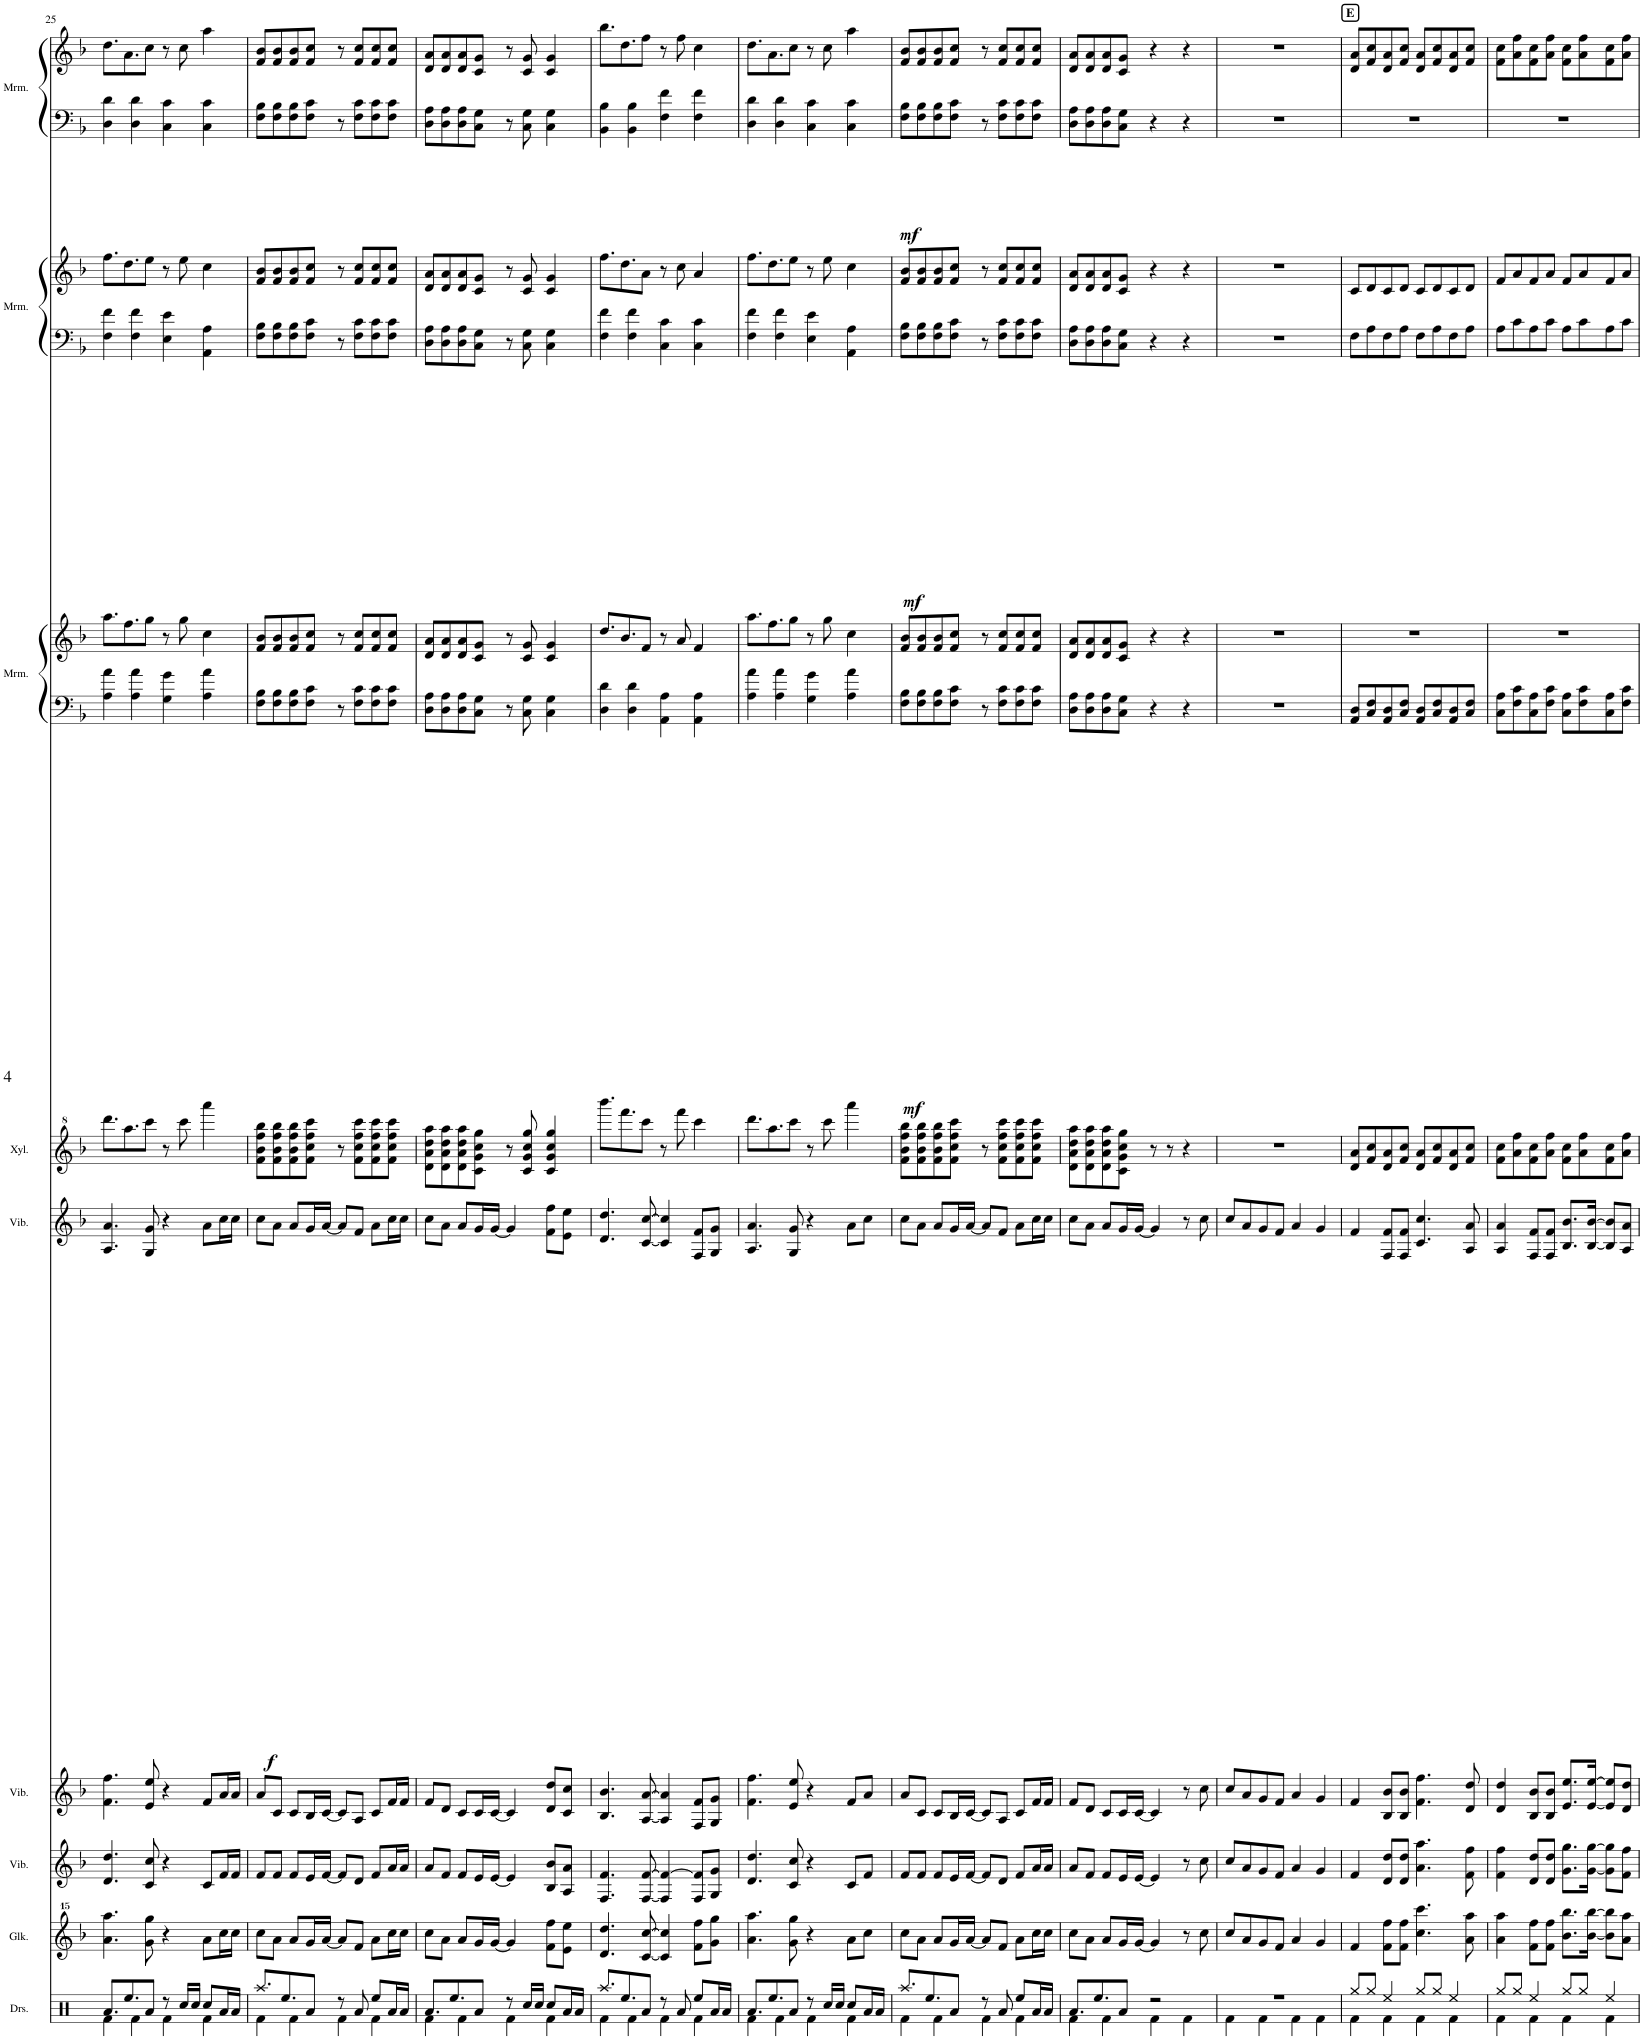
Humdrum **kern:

**kern	**kern	**kern	**kern	**kern	**dynam	**kern	**kern	**kern	**dynam	**kern	**kern	**dynam	**kern	**kern	**dynam
*part9	*part8	*part7	*part6	*part5	*part5	*part4	*part3	*part3	*part3	*part2	*part2	*part2	*part1	*part1	*part1
*staff12	*staff11	*staff10	*staff9	*staff8	*staff8	*staff7	*staff6	*staff5	*staff5/6	*staff4	*staff3	*staff3/4	*staff2	*staff1	*staff1/2
*I"Drumset	*I"Glockenspiel	*I"Vibraphone	*I"Vibraphone	*I"Vibraphone	*	*I"Xylophone	*I"Marimba	*	*	*I"Marimba	*	*	*I"Marimba	*	*
*I'Drs.	*I'Glk.	*I'Vib.	*I'Vib.	*I'Vib.	*	*I'Xyl.	*I'Mrm.	*	*	*I'Mrm.	*	*	*I'Mrm.	*	*
!!LO:PB:g=z
*clefX	*clefG^^2	*clefG2	*clefG2	*clefG2	*	*clefG^2	*clefF4	*clefG2	*	*clefF4	*clefG2	*	*clefF4	*clefG2	*
*k[]	*k[b-]	*k[b-]	*k[b-]	*k[b-]	*	*k[b-]	*k[b-]	*k[b-]	*	*k[b-]	*k[b-]	*	*k[b-]	*k[b-]	*
*M4/4	*M4/4	*M4/4	*M4/4	*M4/4	*	*M4/4	*M4/4	*M4/4	*	*M4/4	*M4/4	*	*M4/4	*M4/4	*
=25	=25	=25	=25	=25	=25	=25	=25	=25	=25	=25	=25	=25	=25	=25	=25
*^	*	*	*	*	*	*	*	*	*	*	*	*	*	*	*
8.Ra/L	4Rf\	4.aaa\ 4.aaaa\	4.d/ 4.dd/	4.f\ 4.ff\	4.A/ 4.a/	.	8.dddd\L	4A\ 4a\	8.aa\L	.	4F\ 4f\	8.ff\L	.	4D\ 4d\	8.dd\L	.
8.Ree/	.	.	.	.	.	.	8.aaa\	.	8.ff\	.	.	8.dd\	.	.	8.a\	.
.	4Rf\	.	.	.	.	.	.	4A\ 4a\	.	.	4F\ 4f\	.	.	4D\ 4d\	.	.
8Ra/J	.	8ggg\ 8gggg\	8c/ 8cc/	8e/ 8ee/	8G/ 8g/	.	8cccc\J	.	8gg\J	.	.	8ee\J	.	.	8cc\J	.
8r	4Rf\	4r	4r	4r	4r	.	8r	4G\ 4g\	8r	.	4E\ 4e\	8r	.	4C\ 4c\	8r	.
16Rcc/LL	.	.	.	.	.	.	8cccc\	.	8gg\	.	.	8ee\	.	.	8cc\	.
16Rcc/JJ	.	.	.	.	.	.	.	.	.	.	.	.	.	.	.	.
8Rcc/L	4Rf\	8aaa\L	8c/L	8f/L	8a\L	.	4aaaa\	4A\ 4a\	4cc\	.	4AA\ 4A\	4cc\	.	4C\ 4c\	4aa\	.
16Ra/L	.	16cccc\L	16f/L	16a/L	16cc\L	.	.	.	.	.	.	.	.	.	.	.
16Ra/JJ	.	16cccc\JJ	16f/JJ	16a/JJ	16cc\JJ	.	.	.	.	.	.	.	.	.	.	.
=26	=26	=26	=26	=26	=26	=26	=26	=26	=26	=26	=26	=26	=26	=26	=26	=26
!	!	!	!	!	!	!LO:DY:b	!	!	!	!	!	!	!	!	!	!
8.Raa/L	4Rf\	8cccc\L	8f/L	8a/L	8cc\L	f	8ff\ 8bb-\ 8fff\ 8bbb-\L	8F\ 8B-\L	8f/ 8b-/L	.	8F\ 8B-\L	8f/ 8b-/L	.	8F\ 8B-\L	8f/ 8b-/L	.
.	.	8aaa\J	8f/J	8c/J	8a\J	.	8ff\ 8bb-\ 8fff\ 8bbb-\	8F\ 8B-\	8f/ 8b-/	.	8F\ 8B-\	8f/ 8b-/	.	8F\ 8B-\	8f/ 8b-/	.
8.Ree/	.	.	.	.	.	.	.	.	.	.	.	.	.	.	.	.
.	4Rf\	8aaa/L	8f/L	8c/L	8a/L	.	8ff\ 8bb-\ 8fff\ 8bbb-\	8F\ 8B-\	8f/ 8b-/	.	8F\ 8B-\	8f/ 8b-/	.	8F\ 8B-\	8f/ 8b-/	.
8Ra/J	.	16ggg/L	16e/L	16B-/L	16g/L	.	8ff\ 8ccc\ 8fff\ 8cccc\J	8F\ 8c\J	8f/ 8cc/J	.	8F\ 8c\J	8f/ 8cc/J	.	8F\ 8c\J	8f/ 8cc/J	.
.	.	[16aaa/JJ	[16f/JJ	[16c/JJ	[16a/JJ	.	.	.	.	.	.	.	.	.	.	.
8r	4Rf\	8aaa/L]	8f/L]	8c/L]	8a/L]	.	8r	8r	8r	.	8r	8r	.	8r	8r	.
8Ra/	.	8fff/J	8d/J	8A/J	8f/J	.	8ff\ 8ccc\ 8fff\ 8cccc\L	8F\ 8c\L	8f/ 8cc/L	.	8F\ 8c\L	8f/ 8cc/L	.	8F\ 8c\L	8f/ 8cc/L	.
8Ree/L	4Rf\	8aaa\L	8f/L	8c/L	8a\L	.	8ff\ 8ccc\ 8fff\ 8cccc\	8F\ 8c\	8f/ 8cc/	.	8F\ 8c\	8f/ 8cc/	.	8F\ 8c\	8f/ 8cc/	.
16Ra/L	.	16cccc\L	16a/L	16f/L	16cc\L	.	8ff\ 8ccc\ 8fff\ 8cccc\J	8F\ 8c\J	8f/ 8cc/J	.	8F\ 8c\J	8f/ 8cc/J	.	8F\ 8c\J	8f/ 8cc/J	.
16Ra/JJ	.	16cccc\JJ	16a/JJ	16f/JJ	16cc\JJ	.	.	.	.	.	.	.	.	.	.	.
=27	=27	=27	=27	=27	=27	=27	=27	=27	=27	=27	=27	=27	=27	=27	=27	=27
8.Ra/L	4Rf\	8cccc\L	8a/L	8f/L	8cc\L	.	8dd\ 8aa\ 8ddd\ 8aaa\L	8D\ 8A\L	8d/ 8a/L	.	8D\ 8A\L	8d/ 8a/L	.	8D\ 8A\L	8d/ 8a/L	.
.	.	8aaa\J	8f/J	8d/J	8a\J	.	8dd\ 8aa\ 8ddd\ 8aaa\	8D\ 8A\	8d/ 8a/	.	8D\ 8A\	8d/ 8a/	.	8D\ 8A\	8d/ 8a/	.
8.Ree/	.	.	.	.	.	.	.	.	.	.	.	.	.	.	.	.
.	4Rf\	8aaa/L	8f/L	8c/L	8a/L	.	8dd\ 8aa\ 8ddd\ 8aaa\	8D\ 8A\	8d/ 8a/	.	8D\ 8A\	8d/ 8a/	.	8D\ 8A\	8d/ 8a/	.
8Ra/J	.	16ggg/L	16e/L	16c/L	16g/L	.	8cc\ 8gg\ 8ccc\ 8ggg\J	8C\ 8G\J	8c/ 8g/J	.	8C\ 8G\J	8c/ 8g/J	.	8C\ 8G\J	8c/ 8g/J	.
.	.	[16ggg/JJ	[16e/JJ	[16c/JJ	[16g/JJ	.	.	.	.	.	.	.	.	.	.	.
8r	4Rf\	4ggg/]	4e/]	4c/]	4g/]	.	8r	8r	8r	.	8r	8r	.	8r	8r	.
16Rcc/LL	.	.	.	.	.	.	8cc/ 8gg/ 8ccc/ 8ggg/	8C\ 8G\	8c/ 8g/	.	8C\ 8G\	8c/ 8g/	.	8C\ 8G\	8c/ 8g/	.
16Rcc/JJ	.	.	.	.	.	.	.	.	.	.	.	.	.	.	.	.
8Rcc/L	4Rf\	8fff\ 8ffff\L	8B-/ 8b-/L	8d/ 8dd/L	8f\ 8ff\L	.	4cc/ 4gg/ 4ccc/ 4ggg/	4C\ 4G\	4c/ 4g/	.	4C\ 4G\	4c/ 4g/	.	4C\ 4G\	4c/ 4g/	.
16Ra/L	.	8eee\ 8eeee\J	8A/ 8a/J	8c/ 8cc/J	8e\ 8ee\J	.	.	.	.	.	.	.	.	.	.	.
16Ra/JJ	.	.	.	.	.	.	.	.	.	.	.	.	.	.	.	.
=28	=28	=28	=28	=28	=28	=28	=28	=28	=28	=28	=28	=28	=28	=28	=28	=28
8.Raa/L	4Rf\	4.ddd/ 4.dddd/	4.F/ 4.f/	4.B-/ 4.b-/	4.d/ 4.dd/	.	8.bbbb-\L	4D\ 4d\	8.dd/L	.	4F\ 4f\	8.ff\L	.	4BB-\ 4B-\	8.bb-\L	.
8.Ree/	.	.	.	.	.	.	8.ffff\	.	8.b-/	.	.	8.dd\	.	.	8.dd\	.
.	4Rf\	.	.	.	.	.	.	4D\ 4d\	.	.	4F\ 4f\	.	.	4BB-\ 4B-\	.	.
8Ra/J	.	[8ccc/ [8cccc/	[8F/ [8f/	[8A/ [8a/	[8c/ [8cc/	.	8cccc\J	.	8f/J	.	.	8a\J	.	.	8ff\J	.
8r	4Rf\	4ccc/] 4cccc/]	4F/] 4f/_	4A/] 4a/]	4c/] 4cc/]	.	8r	4AA\ 4A\	8r	.	4C\ 4c\	8r	.	4F\ 4f\	8r	.
8Ra/	.	.	.	.	.	.	8ffff\	.	8a/	.	.	8cc\	.	.	8ff\	.
8Ree/L	4Rf\	8fff\ 8ffff\L	8F/ 8f/]L	8F/ 8f/L	8F/ 8f/L	.	4cccc\	4AA\ 4A\	4f/	.	4C\ 4c\	4a/	.	4F\ 4f\	4cc\	.
16Ra/L	.	8ggg\ 8gggg\J	8G/ 8g/J	8G/ 8g/J	8G/ 8g/J	.	.	.	.	.	.	.	.	.	.	.
16Ra/JJ	.	.	.	.	.	.	.	.	.	.	.	.	.	.	.	.
=29	=29	=29	=29	=29	=29	=29	=29	=29	=29	=29	=29	=29	=29	=29	=29	=29
8.Ra/L	4Rf\	4.aaa\ 4.aaaa\	4.d/ 4.dd/	4.f\ 4.ff\	4.A/ 4.a/	.	8.dddd\L	4A\ 4a\	8.aa\L	.	4F\ 4f\	8.ff\L	.	4D\ 4d\	8.dd\L	.
8.Ree/	.	.	.	.	.	.	8.aaa\	.	8.ff\	.	.	8.dd\	.	.	8.a\	.
.	4Rf\	.	.	.	.	.	.	4A\ 4a\	.	.	4F\ 4f\	.	.	4D\ 4d\	.	.
8Ra/J	.	8ggg\ 8gggg\	8c/ 8cc/	8e/ 8ee/	8G/ 8g/	.	8cccc\J	.	8gg\J	.	.	8ee\J	.	.	8cc\J	.
8r	4Rf\	4r	4r	4r	4r	.	8r	4G\ 4g\	8r	.	4E\ 4e\	8r	.	4C\ 4c\	8r	.
16Rcc/LL	.	.	.	.	.	.	8cccc\	.	8gg\	.	.	8ee\	.	.	8cc\	.
16Rcc/JJ	.	.	.	.	.	.	.	.	.	.	.	.	.	.	.	.
8Rcc/L	4Rf\	8aaa\L	8c/L	8f/L	8a\L	.	4aaaa\	4A\ 4a\	4cc\	.	4AA\ 4A\	4cc\	.	4C\ 4c\	4aa\	.
16Ra/L	.	8cccc\J	8f/J	8a/J	8cc\J	.	.	.	.	.	.	.	.	.	.	.
16Ra/JJ	.	.	.	.	.	.	.	.	.	.	.	.	.	.	.	.
=30	=30	=30	=30	=30	=30	=30	=30	=30	=30	=30	=30	=30	=30	=30	=30	=30
!	!	!	!	!	!	!	!	!	!	!LO:DY:b=2	!	!	!LO:DY:b=2	!	!	!LO:DY:b=2
8.Raa/L	4Rf\	8cccc\L	8f/L	8a/L	8cc\L	.	8ff\ 8bb-\ 8fff\ 8bbb-\L	8F\ 8B-\L	8f/ 8b-/L	mf	8F\ 8B-\L	8f/ 8b-/L	mf	8F\ 8B-\L	8f/ 8b-/L	mf
.	.	8aaa\J	8f/J	8c/J	8a\J	.	8ff\ 8bb-\ 8fff\ 8bbb-\	8F\ 8B-\	8f/ 8b-/	.	8F\ 8B-\	8f/ 8b-/	.	8F\ 8B-\	8f/ 8b-/	.
8.Ree/	.	.	.	.	.	.	.	.	.	.	.	.	.	.	.	.
.	4Rf\	8aaa/L	8f/L	8c/L	8a/L	.	8ff\ 8bb-\ 8fff\ 8bbb-\	8F\ 8B-\	8f/ 8b-/	.	8F\ 8B-\	8f/ 8b-/	.	8F\ 8B-\	8f/ 8b-/	.
8Ra/J	.	16ggg/L	16e/L	16B-/L	16g/L	.	8ff\ 8ccc\ 8fff\ 8cccc\J	8F\ 8c\J	8f/ 8cc/J	.	8F\ 8c\J	8f/ 8cc/J	.	8F\ 8c\J	8f/ 8cc/J	.
.	.	[16aaa/JJ	[16f/JJ	[16c/JJ	[16a/JJ	.	.	.	.	.	.	.	.	.	.	.
8r	4Rf\	8aaa/L]	8f/L]	8c/L]	8a/L]	.	8r	8r	8r	.	8r	8r	.	8r	8r	.
8Ra/	.	8fff/J	8d/J	8A/J	8f/J	.	8ff\ 8ccc\ 8fff\ 8cccc\L	8F\ 8c\L	8f/ 8cc/L	.	8F\ 8c\L	8f/ 8cc/L	.	8F\ 8c\L	8f/ 8cc/L	.
8Ree/L	4Rf\	8aaa\L	8f/L	8c/L	8a\L	.	8ff\ 8ccc\ 8fff\ 8cccc\	8F\ 8c\	8f/ 8cc/	.	8F\ 8c\	8f/ 8cc/	.	8F\ 8c\	8f/ 8cc/	.
16Ra/L	.	16cccc\L	16a/L	16f/L	16cc\L	.	8ff\ 8ccc\ 8fff\ 8cccc\J	8F\ 8c\J	8f/ 8cc/J	.	8F\ 8c\J	8f/ 8cc/J	.	8F\ 8c\J	8f/ 8cc/J	.
16Ra/JJ	.	16cccc\JJ	16a/JJ	16f/JJ	16cc\JJ	.	.	.	.	.	.	.	.	.	.	.
=31	=31	=31	=31	=31	=31	=31	=31	=31	=31	=31	=31	=31	=31	=31	=31	=31
8.Ra/L	4Rf\	8cccc\L	8a/L	8f/L	8cc\L	.	8dd\ 8aa\ 8ddd\ 8aaa\L	8D\ 8A\L	8d/ 8a/L	.	8D\ 8A\L	8d/ 8a/L	.	8D\ 8A\L	8d/ 8a/L	.
.	.	8aaa\J	8f/J	8d/J	8a\J	.	8dd\ 8aa\ 8ddd\ 8aaa\	8D\ 8A\	8d/ 8a/	.	8D\ 8A\	8d/ 8a/	.	8D\ 8A\	8d/ 8a/	.
8.Ree/	.	.	.	.	.	.	.	.	.	.	.	.	.	.	.	.
.	4Rf\	8aaa/L	8f/L	8c/L	8a/L	.	8dd\ 8aa\ 8ddd\ 8aaa\	8D\ 8A\	8d/ 8a/	.	8D\ 8A\	8d/ 8a/	.	8D\ 8A\	8d/ 8a/	.
8Ra/J	.	16ggg/L	16e/L	16c/L	16g/L	.	8cc\ 8gg\ 8ccc\ 8ggg\J	8C\ 8G\J	8c/ 8g/J	.	8C\ 8G\J	8c/ 8g/J	.	8C\ 8G\J	8c/ 8g/J	.
.	.	[16ggg/JJ	[16e/JJ	[16c/JJ	[16g/JJ	.	.	.	.	.	.	.	.	.	.	.
2r	4Rf\	4ggg/]	4e/]	4c/]	4g/]	.	8r	4r	4r	.	4r	4r	.	4r	4r	.
.	.	.	.	.	.	.	8r	.	.	.	.	.	.	.	.	.
.	4Rf\	8r	8r	8r	8r	.	4r	4r	4r	.	4r	4r	.	4r	4r	.
.	.	8cccc\	8cc\	8cc\	8cc\	.	.	.	.	.	.	.	.	.	.	.
=32	=32	=32	=32	=32	=32	=32	=32	=32	=32	=32	=32	=32	=32	=32	=32	=32
1r	4Rf\	8cccc/L	8cc/L	8cc/L	8cc/L	.	1r	1r	1r	.	1r	1r	.	1r	1r	.
.	.	8aaa/	8a/	8a/	8a/	.	.	.	.	.	.	.	.	.	.	.
.	4Rf\	8ggg/	8g/	8g/	8g/	.	.	.	.	.	.	.	.	.	.	.
.	.	8fff/J	8f/J	8f/J	8f/J	.	.	.	.	.	.	.	.	.	.	.
.	4Rf\	4aaa/	4a/	4a/	4a/	.	.	.	.	.	.	.	.	.	.	.
.	4Rf\	4ggg/	4g/	4g/	4g/	.	.	.	.	.	.	.	.	.	.	.
=33	=33	=33	=33	=33	=33	=33	=33	=33	=33	=33	=33	=33	=33	=33	=33	=33
!	!	!	!	!	!	!	!	!	!	!	!	!	!	!	!LO:TX:a:B:t=E	!
8Rgg/L	4Rf\	4fff/	4f/	4f/	4f/	.	8dd/ 8aa/L	8AA/ 8D/L	1r	.	8F\L	8c/L	.	1r	8d/ 8a/L	.
8Rgg/J	.	.	.	.	.	.	8ff/ 8ccc/	8C/ 8F/	.	.	8A\	8d/	.	.	8f/ 8cc/	.
4Ree/	4Rf\	8fff\ 8ffff\L	8d/ 8dd/L	8B-/ 8b-/L	8F/ 8f/L	.	8dd/ 8aa/	8AA/ 8D/	.	.	8F\	8c/	.	.	8d/ 8a/	.
.	.	8fff\ 8ffff\J	8d/ 8dd/J	8B-/ 8b-/J	8F/ 8f/J	.	8ff/ 8ccc/J	8C/ 8F/J	.	.	8A\J	8d/J	.	.	8f/ 8cc/J	.
8Rgg/L	4Rf\	4.cccc\ 4.ccccc\	4.a\ 4.aa\	4.f\ 4.ff\	4.c/ 4.cc/	.	8dd/ 8aa/L	8AA/ 8D/L	.	.	8F\L	8c/L	.	.	8d/ 8a/L	.
8Rgg/J	.	.	.	.	.	.	8ff/ 8ccc/	8C/ 8F/	.	.	8A\	8d/	.	.	8f/ 8cc/	.
4Ree/	4Rf\	.	.	.	.	.	8dd/ 8aa/	8AA/ 8D/	.	.	8F\	8c/	.	.	8d/ 8a/	.
.	.	8aaa\ 8aaaa\	8f\ 8ff\	8d/ 8dd/	8A/ 8a/	.	8ff/ 8ccc/J	8C/ 8F/J	.	.	8A\J	8d/J	.	.	8f/ 8cc/J	.
=34	=34	=34	=34	=34	=34	=34	=34	=34	=34	=34	=34	=34	=34	=34	=34	=34
8Rgg/L	4Rf\	4aaa\ 4aaaa\	4f\ 4ff\	4d/ 4dd/	4A/ 4a/	.	8ff\ 8ccc\L	8C\ 8A\L	1r	.	8A\L	8f/L	.	1r	8f\ 8cc\L	.
8Rgg/J	.	.	.	.	.	.	8aa\ 8fff\	8F\ 8c\	.	.	8c\	8a/	.	.	8a\ 8ff\	.
4Ree/	4Rf\	8fff\ 8ffff\L	8d/ 8dd/L	8B-/ 8b-/L	8F/ 8f/L	.	8ff\ 8ccc\	8C\ 8A\	.	.	8A\	8f/	.	.	8f\ 8cc\	.
.	.	8fff\ 8ffff\J	8d/ 8dd/J	8B-/ 8b-/J	8F/ 8f/J	.	8aa\ 8fff\J	8F\ 8c\J	.	.	8c\J	8a/J	.	.	8a\ 8ff\J	.
8Rgg/L	4Rf\	8.bbb-\ 8.bbbb-\L	8.g\ 8.gg\L	8.e/ 8.ee/L	8.B-/ 8.b-/L	.	8ff\ 8ccc\L	8C\ 8A\L	.	.	8A\L	8f/L	.	.	8f\ 8cc\L	.
8Rgg/J	.	.	.	.	.	.	8aa\ 8fff\	8F\ 8c\	.	.	8c\	8a/	.	.	8a\ 8ff\	.
.	.	[16bbb-\ [16bbbb-\Jk	[16g\ [16gg\Jk	[16e/ [16ee/Jk	[16B-/ [16b-/Jk	.	.	.	.	.	.	.	.	.	.	.
4Ree/	4Rf\	8bbb-\] 8bbbb-\]L	8g\] 8gg\]L	8e/] 8ee/]L	8B-/] 8b-/]L	.	8ff\ 8ccc\	8C\ 8A\	.	.	8A\	8f/	.	.	8f\ 8cc\	.
.	.	8aaa\ 8aaaa\J	8f\ 8ff\J	8d/ 8dd/J	8A/ 8a/J	.	8aa\ 8fff\J	8F\ 8c\J	.	.	8c\J	8a/J	.	.	8a\ 8ff\J	.
*v	*v	*	*	*	*	*	*	*	*	*	*	*	*	*	*	*
=	=	=	=	=	=	=	=	=	=	=	=	=	=	=	=
*-	*-	*-	*-	*-	*-	*-	*-	*-	*-	*-	*-	*-	*-	*-	*-
